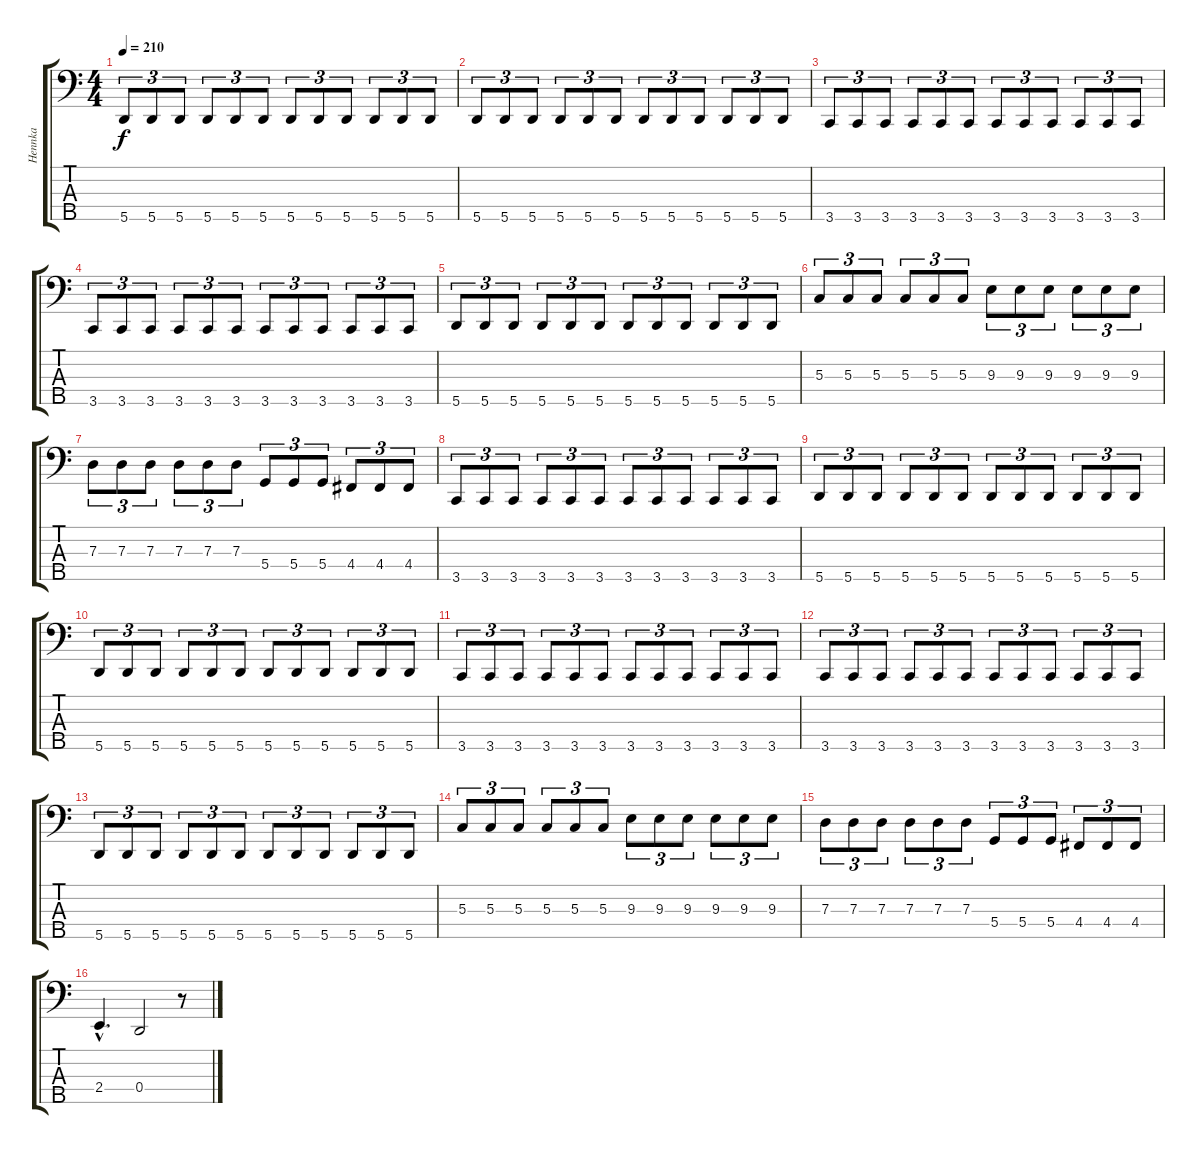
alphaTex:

\track ("Hennka" "Hennka") {instrument electricbasspick}
\staff {score tabs}
\tuning (F2 C2 G1 D1 A0) {hide}
\ts (4 4)
\tempo 210
\clef f4
\ks c
5.5.8{tu (3 2) dy f} 5.5.8{tu (3 2)} 5.5.8{tu (3 2)} 5.5.8{tu (3 2)} 5.5.8{tu (3 2)} 5.5.8{tu (3 2)} 5.5.8{tu (3 2)} 5.5.8{tu (3 2)} 5.5.8{tu (3 2)} 5.5.8{tu (3 2)} 5.5.8{tu (3 2)} 5.5.8{tu (3 2)} |
5.5.8{tu (3 2)} 5.5.8{tu (3 2)} 5.5.8{tu (3 2)} 5.5.8{tu (3 2)} 5.5.8{tu (3 2)} 5.5.8{tu (3 2)} 5.5.8{tu (3 2)} 5.5.8{tu (3 2)} 5.5.8{tu (3 2)} 5.5.8{tu (3 2)} 5.5.8{tu (3 2)} 5.5.8{tu (3 2)} |
3.5.8{tu (3 2)} 3.5.8{tu (3 2)} 3.5.8{tu (3 2)} 3.5.8{tu (3 2)} 3.5.8{tu (3 2)} 3.5.8{tu (3 2)} 3.5.8{tu (3 2)} 3.5.8{tu (3 2)} 3.5.8{tu (3 2)} 3.5.8{tu (3 2)} 3.5.8{tu (3 2)} 3.5.8{tu (3 2)} |
3.5.8{tu (3 2)} 3.5.8{tu (3 2)} 3.5.8{tu (3 2)} 3.5.8{tu (3 2)} 3.5.8{tu (3 2)} 3.5.8{tu (3 2)} 3.5.8{tu (3 2)} 3.5.8{tu (3 2)} 3.5.8{tu (3 2)} 3.5.8{tu (3 2)} 3.5.8{tu (3 2)} 3.5.8{tu (3 2)} |
5.5.8{tu (3 2)} 5.5.8{tu (3 2)} 5.5.8{tu (3 2)} 5.5.8{tu (3 2)} 5.5.8{tu (3 2)} 5.5.8{tu (3 2)} 5.5.8{tu (3 2)} 5.5.8{tu (3 2)} 5.5.8{tu (3 2)} 5.5.8{tu (3 2)} 5.5.8{tu (3 2)} 5.5.8{tu (3 2)} |
5.3.8{tu (3 2)} 5.3.8{tu (3 2)} 5.3.8{tu (3 2)} 5.3.8{tu (3 2)} 5.3.8{tu (3 2)} 5.3.8{tu (3 2)} 9.3.8{tu (3 2)} 9.3.8{tu (3 2)} 9.3.8{tu (3 2)} 9.3.8{tu (3 2)} 9.3.8{tu (3 2)} 9.3.8{tu (3 2)} |
7.3.8{tu (3 2)} 7.3.8{tu (3 2)} 7.3.8{tu (3 2)} 7.3.8{tu (3 2)} 7.3.8{tu (3 2)} 7.3.8{tu (3 2)} 5.4.8{tu (3 2)} 5.4.8{tu (3 2)} 5.4.8{tu (3 2)} 4.4.8{tu (3 2)} 4.4.8{tu (3 2)} 4.4.8{tu (3 2)} |
3.5.8{tu (3 2)} 3.5.8{tu (3 2)} 3.5.8{tu (3 2)} 3.5.8{tu (3 2)} 3.5.8{tu (3 2)} 3.5.8{tu (3 2)} 3.5.8{tu (3 2)} 3.5.8{tu (3 2)} 3.5.8{tu (3 2)} 3.5.8{tu (3 2)} 3.5.8{tu (3 2)} 3.5.8{tu (3 2)} |
5.5.8{tu (3 2)} 5.5.8{tu (3 2)} 5.5.8{tu (3 2)} 5.5.8{tu (3 2)} 5.5.8{tu (3 2)} 5.5.8{tu (3 2)} 5.5.8{tu (3 2)} 5.5.8{tu (3 2)} 5.5.8{tu (3 2)} 5.5.8{tu (3 2)} 5.5.8{tu (3 2)} 5.5.8{tu (3 2)} |
5.5.8{tu (3 2)} 5.5.8{tu (3 2)} 5.5.8{tu (3 2)} 5.5.8{tu (3 2)} 5.5.8{tu (3 2)} 5.5.8{tu (3 2)} 5.5.8{tu (3 2)} 5.5.8{tu (3 2)} 5.5.8{tu (3 2)} 5.5.8{tu (3 2)} 5.5.8{tu (3 2)} 5.5.8{tu (3 2)} |
3.5.8{tu (3 2)} 3.5.8{tu (3 2)} 3.5.8{tu (3 2)} 3.5.8{tu (3 2)} 3.5.8{tu (3 2)} 3.5.8{tu (3 2)} 3.5.8{tu (3 2)} 3.5.8{tu (3 2)} 3.5.8{tu (3 2)} 3.5.8{tu (3 2)} 3.5.8{tu (3 2)} 3.5.8{tu (3 2)} |
3.5.8{tu (3 2)} 3.5.8{tu (3 2)} 3.5.8{tu (3 2)} 3.5.8{tu (3 2)} 3.5.8{tu (3 2)} 3.5.8{tu (3 2)} 3.5.8{tu (3 2)} 3.5.8{tu (3 2)} 3.5.8{tu (3 2)} 3.5.8{tu (3 2)} 3.5.8{tu (3 2)} 3.5.8{tu (3 2)} |
5.5.8{tu (3 2)} 5.5.8{tu (3 2)} 5.5.8{tu (3 2)} 5.5.8{tu (3 2)} 5.5.8{tu (3 2)} 5.5.8{tu (3 2)} 5.5.8{tu (3 2)} 5.5.8{tu (3 2)} 5.5.8{tu (3 2)} 5.5.8{tu (3 2)} 5.5.8{tu (3 2)} 5.5.8{tu (3 2)} |
5.3.8{tu (3 2)} 5.3.8{tu (3 2)} 5.3.8{tu (3 2)} 5.3.8{tu (3 2)} 5.3.8{tu (3 2)} 5.3.8{tu (3 2)} 9.3.8{tu (3 2)} 9.3.8{tu (3 2)} 9.3.8{tu (3 2)} 9.3.8{tu (3 2)} 9.3.8{tu (3 2)} 9.3.8{tu (3 2)} |
7.3.8{tu (3 2)} 7.3.8{tu (3 2)} 7.3.8{tu (3 2)} 7.3.8{tu (3 2)} 7.3.8{tu (3 2)} 7.3.8{tu (3 2)} 5.4.8{tu (3 2)} 5.4.8{tu (3 2)} 5.4.8{tu (3 2)} 4.4.8{tu (3 2)} 4.4.8{tu (3 2)} 4.4.8{tu (3 2)} |
2.4{hac}.4{d} 0.4.2 r.8
